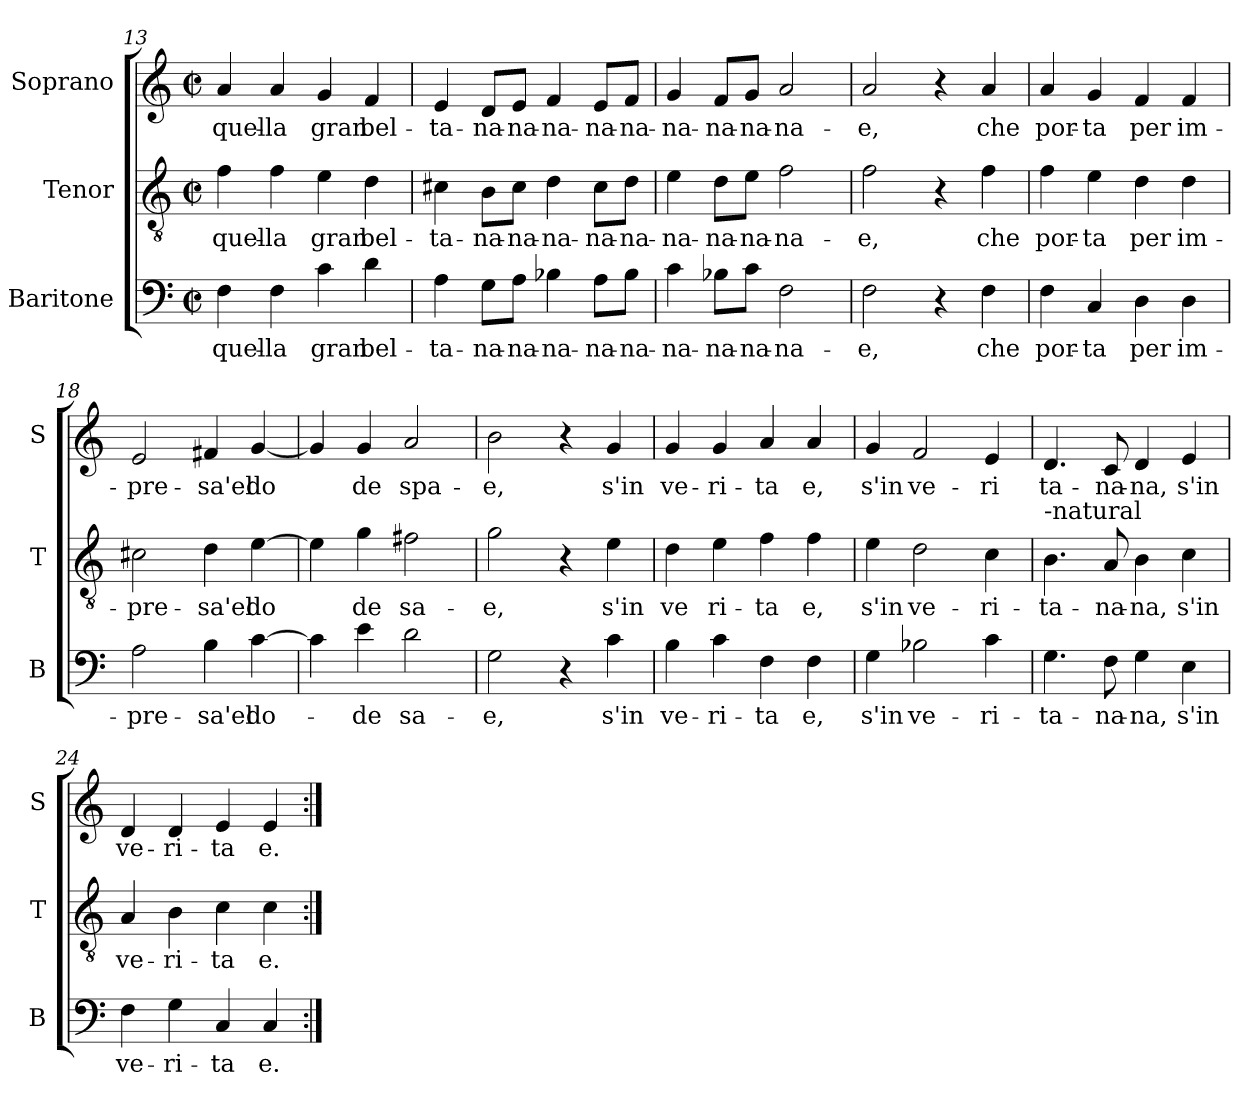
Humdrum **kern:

**kern	**text	**kern	**text	**kern	**text
*part3	*part3	*part2	*part2	*part1	*part1
*staff3	*staff3	*staff2	*staff2	*staff1	*staff1
*I"Baritone	*	*I"Tenor	*	*I"Soprano	*
*I'B	*	*I'T	*	*I'S	*
*clefF4	*	*clefGv2	*	*clefG2	*
*k[]	*	*k[]	*	*k[]	*
*C:	*	*C:	*	*C:	*
*M2/2	*	*M2/2	*	*M2/2	*
*met(c|)	*	*met(c|)	*	*met(c|)	*
=13	=13	=13	=13	=13	=13
4F\	quel-	4f\	quel-	4a/	quel-
4F\	-la	4f\	-la	4a/	-la
4c\	gran	4e\	gran	4g/	gran
4d\	bel-	4d\	bel-	4f/	bel-
=14	=14	=14	=14	=14	=14
4A\	-ta-	4c#X\	-ta-	4e/	-ta-
8G\L	-na-	8B\L	-na-	8d/L	-na-
8A\J	-na-	8c#\J	-na-	8e/J	-na-
4B-X\	-na-	4d\	-na-	4f/	-na-
8A\L	-na-	8c#\L	-na-	8e/L	-na-
8B-\J	-na-	8d\J	-na-	8f/J	-na-
=15	=15	=15	=15	=15	=15
4c\	-na-	4e\	-na-	4g/	-na-
8B-X\L	-na-	8d\L	-na-	8f/L	-na-
8c\J	-na-	8e\J	-na-	8g/J	-na-
2F\	-na-	2f\	-na-	2a/	-na-
!!LO:PB:g=z
=16	=16	=16	=16	=16	=16
2F\	-e,	2f\	-e,	2a/	-e,
4r	.	4r	.	4r	.
4F\	che	4f\	che	4a/	che
=17	=17	=17	=17	=17	=17
4F\	por-	4f\	por-	4a/	por-
4C/	-ta	4e\	-ta	4g/	-ta
4D\	per	4d\	per	4f/	per
4D\	im-	4d\	im-	4f/	im-
=18	=18	=18	=18	=18	=18
2A\	-pre-	2c#X\	-pre-	2e/	-pre-
4B\	-sa'el	4d\	-sa'el	4f#X/	-sa'el
[4c\	do-	[4e\	do	[4g/	do
=19	=19	=19	=19	=19	=19
4c\]	.	4e\]	.	4g/]	.
4e\	-de	4g\	de	4g/	de
2d\	sa-	2f#X\	sa-	2a/	spa-
=20	=20	=20	=20	=20	=20
2G\	-e,	2g\	-e,	2b\	-e,
4r	.	4r	.	4r	.
4c\	s'in	4e\	s'in	4g/	s'in
!!LO:LB:g=z
=21	=21	=21	=21	=21	=21
4B\	ve-	4d\	ve	4g/	ve-
4c\	-ri-	4e\	ri-	4g/	-ri-
4F\	-ta	4f\	-ta	4a/	-ta
4F\	e,	4f\	e,	4a/	e,
=22	=22	=22	=22	=22	=22
4G\	s'in	4e\	s'in	4g/	s'in
2B-X\	ve-	2d\	ve-	2f/	ve-
4c\	-ri-	4c\	-ri-	4e/	-ri
=23	=23	=23	=23	=23	=23
!	!	!LO:TX:a:t=-natural	!	!	!
4.G\	-ta-	4.B\	-ta-	4.d/	ta-
8F\	-na-	8A/	-na-	8c/	-na-
4G\	-na,	4B\	-na,	4d/	-na,
4E\	s'in	4c\	s'in	4e/	s'in
=24	=24	=24	=24	=24	=24
4F\	ve-	4A/	ve-	4d/	ve-
4G\	-ri-	4B\	-ri-	4d/	-ri-
4C/	-ta	4c\	-ta	4e/	-ta
4C/	e.	4c\	e.	4e/	e.
=:|!	=:|!	=:|!	=:|!	=:|!	=:|!
*-	*-	*-	*-	*-	*-
